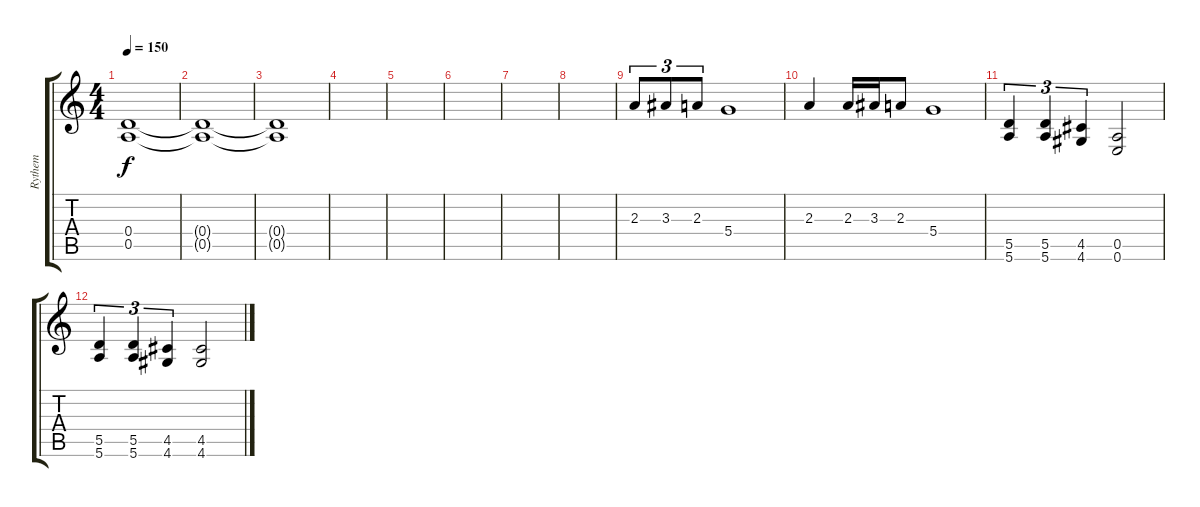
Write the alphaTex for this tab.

\track ("Rythem" "Rythem") {instrument distortionguitar}
\staff {score tabs}
\tuning (E4 B3 G3 D3 A2 E2) {hide}
\ts (4 4)
\tempo 150
\clef g2
\ks c
(0.4{t} 0.5{t}).1{dy f} |
(0.4{t} 0.5{t}).1 |
(0.4{t} 0.5{t}).1 |
|
|
|
|
|
2.3.8{tu (3 2)} 3.3.8{tu (3 2)} 2.3.8{tu (3 2)} 5.4.1 |
2.3.4 2.3.16 3.3.16 2.3.8 5.4.1 |
(5.5 5.6).4{tu (3 2)} (5.5 5.6).4{tu (3 2)} (4.5 4.6).4{tu (3 2)} (0.5 0.6).2 |
(5.5 5.6).4{tu (3 2)} (5.5 5.6).4{tu (3 2)} (4.5 4.6).4{tu (3 2)} (4.5 4.6).2
